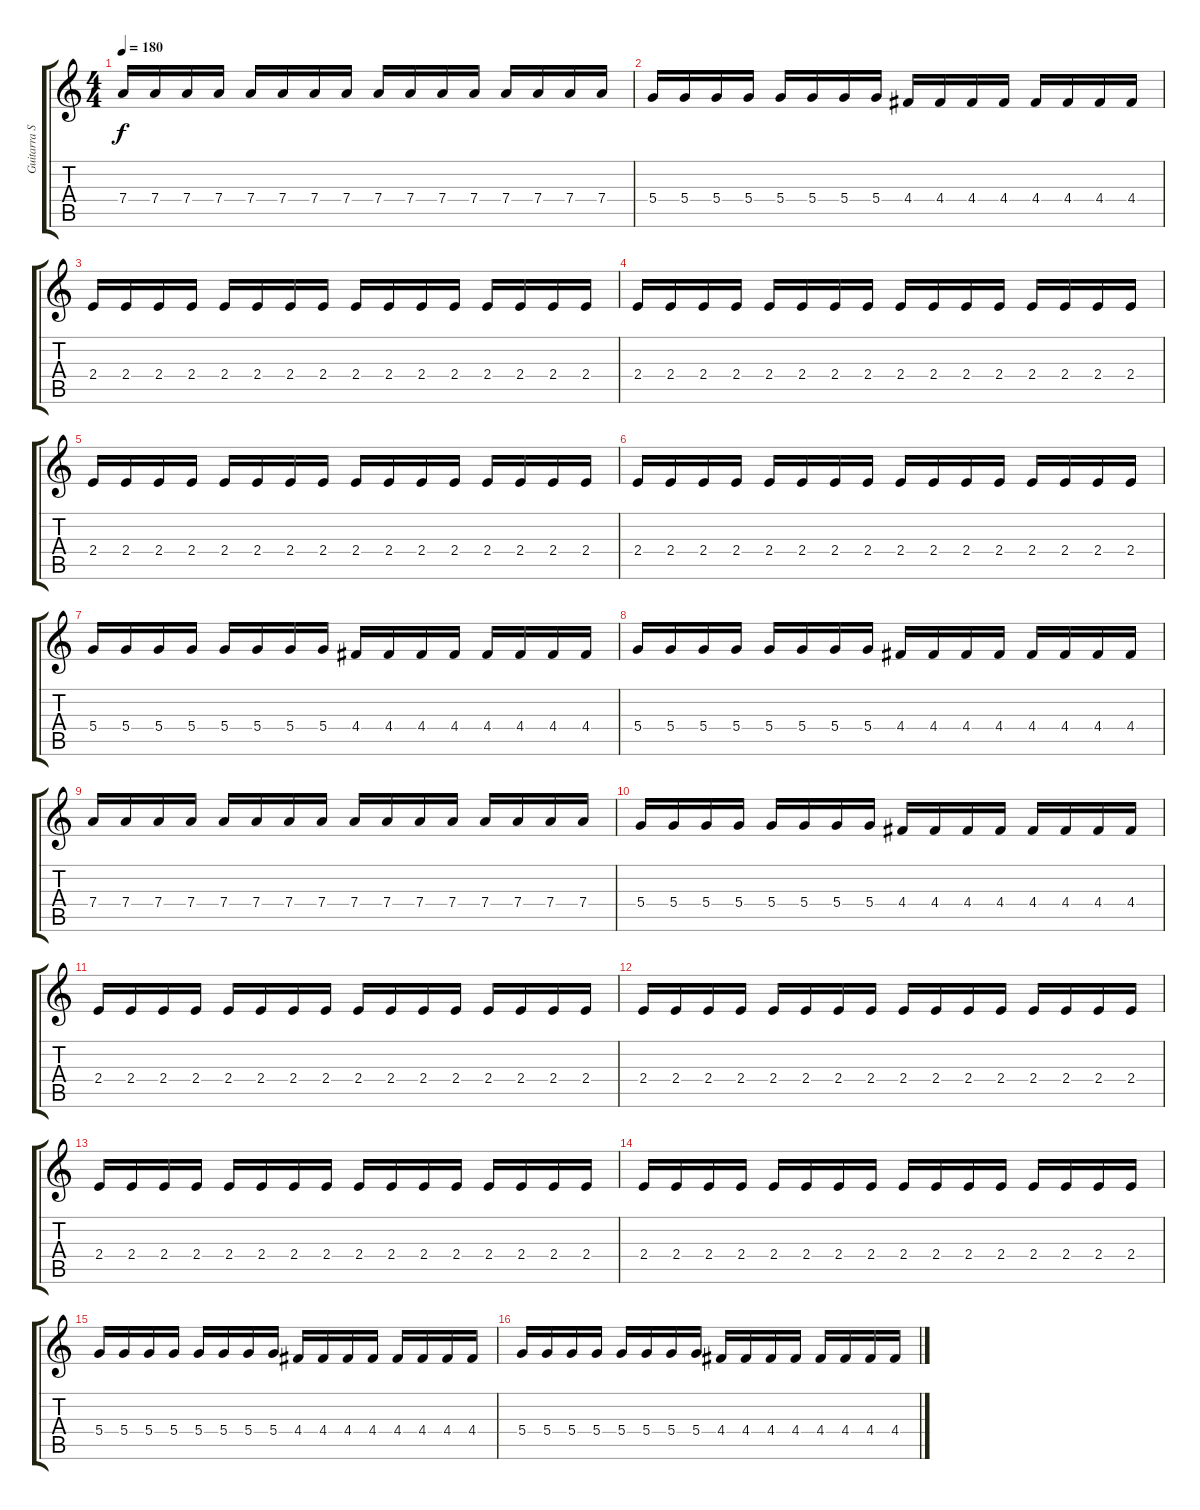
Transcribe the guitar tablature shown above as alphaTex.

\track ("Guitarra Solista" "Guitarra S") {instrument distortionguitar}
\staff {score tabs}
\tuning (E4 B3 G3 D3 A2 E2) {hide}
\ts (4 4)
\tempo 180
\clef g2
\ks c
7.4.16{dy f} 7.4.16 7.4.16 7.4.16 7.4.16 7.4.16 7.4.16 7.4.16 7.4.16 7.4.16 7.4.16 7.4.16 7.4.16 7.4.16 7.4.16 7.4.16 |
5.4.16 5.4.16 5.4.16 5.4.16 5.4.16 5.4.16 5.4.16 5.4.16 4.4.16 4.4.16 4.4.16 4.4.16 4.4.16 4.4.16 4.4.16 4.4.16 |
2.4.16 2.4.16 2.4.16 2.4.16 2.4.16 2.4.16 2.4.16 2.4.16 2.4.16 2.4.16 2.4.16 2.4.16 2.4.16 2.4.16 2.4.16 2.4.16 |
2.4.16 2.4.16 2.4.16 2.4.16 2.4.16 2.4.16 2.4.16 2.4.16 2.4.16 2.4.16 2.4.16 2.4.16 2.4.16 2.4.16 2.4.16 2.4.16 |
2.4.16 2.4.16 2.4.16 2.4.16 2.4.16 2.4.16 2.4.16 2.4.16 2.4.16 2.4.16 2.4.16 2.4.16 2.4.16 2.4.16 2.4.16 2.4.16 |
2.4.16 2.4.16 2.4.16 2.4.16 2.4.16 2.4.16 2.4.16 2.4.16 2.4.16 2.4.16 2.4.16 2.4.16 2.4.16 2.4.16 2.4.16 2.4.16 |
5.4.16 5.4.16 5.4.16 5.4.16 5.4.16 5.4.16 5.4.16 5.4.16 4.4.16 4.4.16 4.4.16 4.4.16 4.4.16 4.4.16 4.4.16 4.4.16 |
5.4.16 5.4.16 5.4.16 5.4.16 5.4.16 5.4.16 5.4.16 5.4.16 4.4.16 4.4.16 4.4.16 4.4.16 4.4.16 4.4.16 4.4.16 4.4.16 |
7.4.16 7.4.16 7.4.16 7.4.16 7.4.16 7.4.16 7.4.16 7.4.16 7.4.16 7.4.16 7.4.16 7.4.16 7.4.16 7.4.16 7.4.16 7.4.16 |
5.4.16 5.4.16 5.4.16 5.4.16 5.4.16 5.4.16 5.4.16 5.4.16 4.4.16 4.4.16 4.4.16 4.4.16 4.4.16 4.4.16 4.4.16 4.4.16 |
2.4.16 2.4.16 2.4.16 2.4.16 2.4.16 2.4.16 2.4.16 2.4.16 2.4.16 2.4.16 2.4.16 2.4.16 2.4.16 2.4.16 2.4.16 2.4.16 |
2.4.16 2.4.16 2.4.16 2.4.16 2.4.16 2.4.16 2.4.16 2.4.16 2.4.16 2.4.16 2.4.16 2.4.16 2.4.16 2.4.16 2.4.16 2.4.16 |
2.4.16 2.4.16 2.4.16 2.4.16 2.4.16 2.4.16 2.4.16 2.4.16 2.4.16 2.4.16 2.4.16 2.4.16 2.4.16 2.4.16 2.4.16 2.4.16 |
2.4.16 2.4.16 2.4.16 2.4.16 2.4.16 2.4.16 2.4.16 2.4.16 2.4.16 2.4.16 2.4.16 2.4.16 2.4.16 2.4.16 2.4.16 2.4.16 |
5.4.16 5.4.16 5.4.16 5.4.16 5.4.16 5.4.16 5.4.16 5.4.16 4.4.16 4.4.16 4.4.16 4.4.16 4.4.16 4.4.16 4.4.16 4.4.16 |
5.4.16 5.4.16 5.4.16 5.4.16 5.4.16 5.4.16 5.4.16 5.4.16 4.4.16 4.4.16 4.4.16 4.4.16 4.4.16 4.4.16 4.4.16 4.4.16
